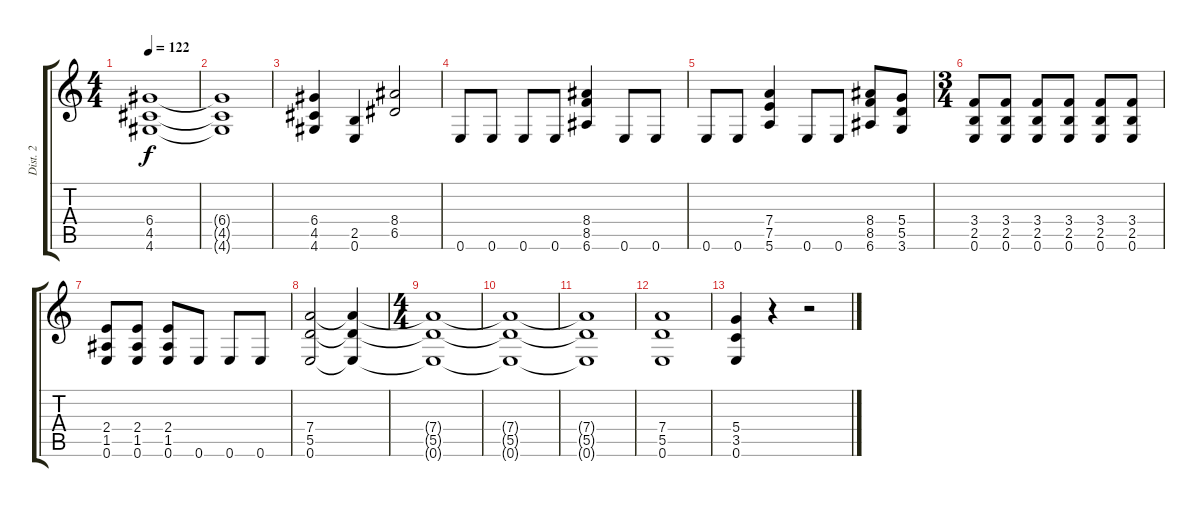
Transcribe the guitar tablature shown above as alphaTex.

\track ("Dist. 2" "Dist. 2") {instrument overdrivenguitar}
\staff {score tabs}
\tuning (E4 B3 G3 D3 A2 E2) {hide}
\ts (4 4)
\tempo 122
\clef g2
\ks c
(6.4 4.5 4.6).1{dy f} |
(6.4{t} 4.5{t} 4.6{t}).1 |
(6.4 4.5 4.6).4 (2.5 0.6).4 (8.4 6.5).2 |
0.6.8 0.6.8 0.6.8 0.6.8 (8.4 8.5 6.6).4 0.6.8 0.6.8 |
0.6.8 0.6.8 (7.4 7.5 5.6).4 0.6.8 0.6.8 (8.4 8.5 6.6).8 (5.4 5.5 3.6).8 |
\ts (3 4)
(3.4 2.5 0.6).8 (3.4 2.5 0.6).8 (3.4 2.5 0.6).8 (3.4 2.5 0.6).8 (3.4 2.5 0.6).8 (3.4 2.5 0.6).8 |
(2.4 1.5 0.6).8 (2.4 1.5 0.6).8 (2.4 1.5 0.6).8 0.6.8 0.6.8 0.6.8 |
(7.4 5.5 0.6).2{instrument overdrivenguitar} (7.4{t} 5.5{t} 0.6{t}).4 |
\ts (4 4)
(7.4{t} 5.5{t} 0.6{t}).1 |
(7.4{t} 5.5{t} 0.6{t}).1 |
(7.4{t} 5.5{t} 0.6{t}).1 |
(7.4 5.5 0.6).1 |
(5.4 3.5 0.6).4 r.4 r.2
